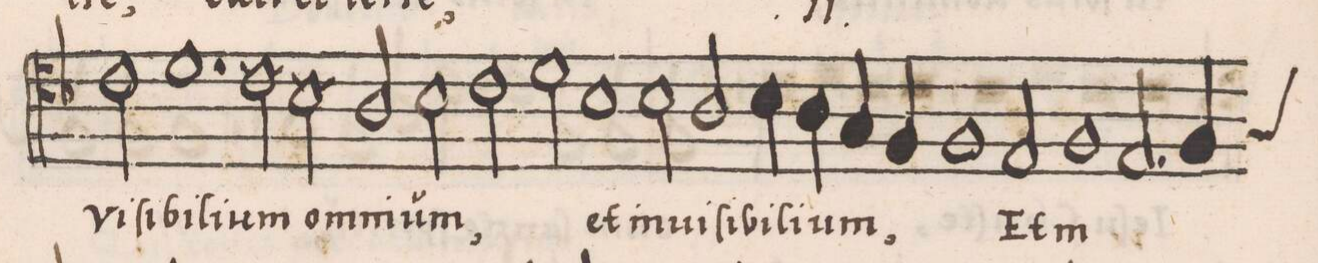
**kern	**text
*I"CANTVS	*
*clefC4	*
*k[b-]	*
*met(C|)	*
*M2/1	*
2c\	vi-
=14-	=14-
1.d	-ſi-
2d\	-bi-
=15-	=15-
2c\	  li-
2A/	-um
2B-\	om-
2c\	-ni-
=16-	=16-
2d\	-ǔm,
1B-	et
2B-\	in-
=17-	=17-
2A/	-ui-
4B-\	-ſi-
4A\	-bi-
4G/	-li-
4F/	-um,
1F/	.
=18-	=18-
2E/	Et
1F	in
=19-	=19-
2.E/	.
4F/	.
*custos:G	*
*-	*-
